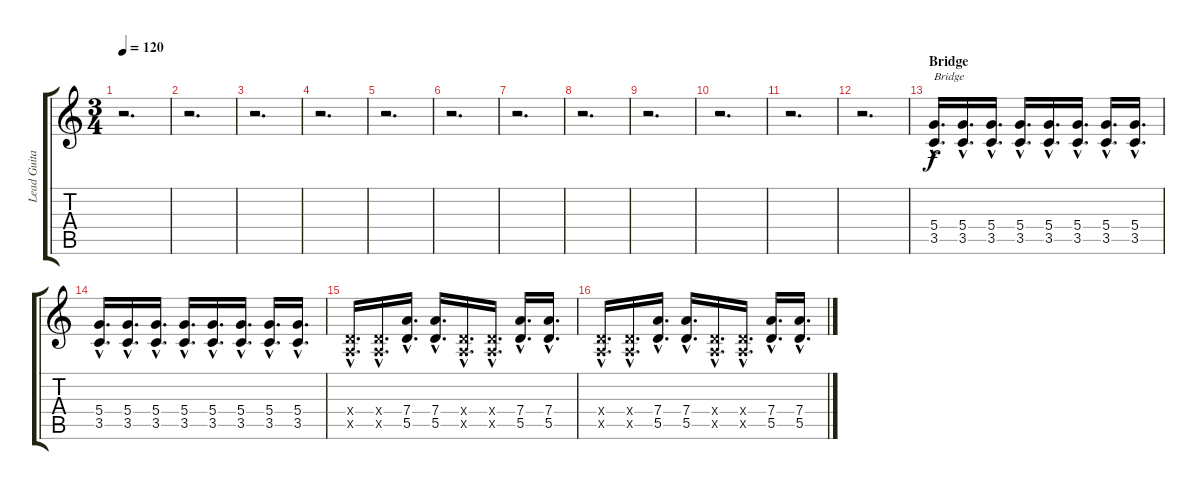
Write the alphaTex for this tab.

\track ("Lead Guitar (guy)" "Lead Guita") {instrument distortionguitar}
\staff {score tabs}
\tuning (E4 B3 G3 D3 A2 E2) {hide}
\ts (3 4)
\tempo 120
\clef g2
\ks c
r.2{d dy f} |
r.2{d} |
r.2{d} |
r.2{d} |
r.2{d} |
r.2{d} |
r.2{d} |
r.2{d} |
r.2{d} |
r.2{d} |
r.2{d} |
r.2{d} |
\section ("" "Bridge")
(5.4{hac} 3.5{hac}).16{d txt "Bridge"} (5.4{hac} 3.5{hac}).16{d} (5.4{hac} 3.5{hac}).16{d} (5.4{hac} 3.5{hac}).16{d} (5.4{hac} 3.5{hac}).16{d} (5.4{hac} 3.5{hac}).16{d} (5.4{hac} 3.5{hac}).16{d} (5.4{hac} 3.5{hac}).16{d} |
(5.4{hac} 3.5{hac}).16{d} (5.4{hac} 3.5{hac}).16{d} (5.4{hac} 3.5{hac}).16{d} (5.4{hac} 3.5{hac}).16{d} (5.4{hac} 3.5{hac}).16{d} (5.4{hac} 3.5{hac}).16{d} (5.4{hac} 3.5{hac}).16{d} (5.4{hac} 3.5{hac}).16{d} |
(0.4{hac x} 0.5{hac x}).16{d} (0.4{hac x} 0.5{hac x}).16{d} (7.4{hac} 5.5{hac}).16{d} (7.4{hac} 5.5{hac}).16{d} (0.4{hac x} 0.5{hac x}).16{d} (0.4{hac x} 0.5{hac x}).16{d} (7.4{hac} 5.5{hac}).16{d} (7.4{hac} 5.5{hac}).16{d} |
(0.4{hac x} 0.5{hac x}).16{d} (0.4{hac x} 0.5{hac x}).16{d} (7.4{hac} 5.5{hac}).16{d} (7.4{hac} 5.5{hac}).16{d} (0.4{hac x} 0.5{hac x}).16{d} (0.4{hac x} 0.5{hac x}).16{d} (7.4{hac} 5.5{hac}).16{d} (7.4{hac} 5.5{hac}).16{d}
